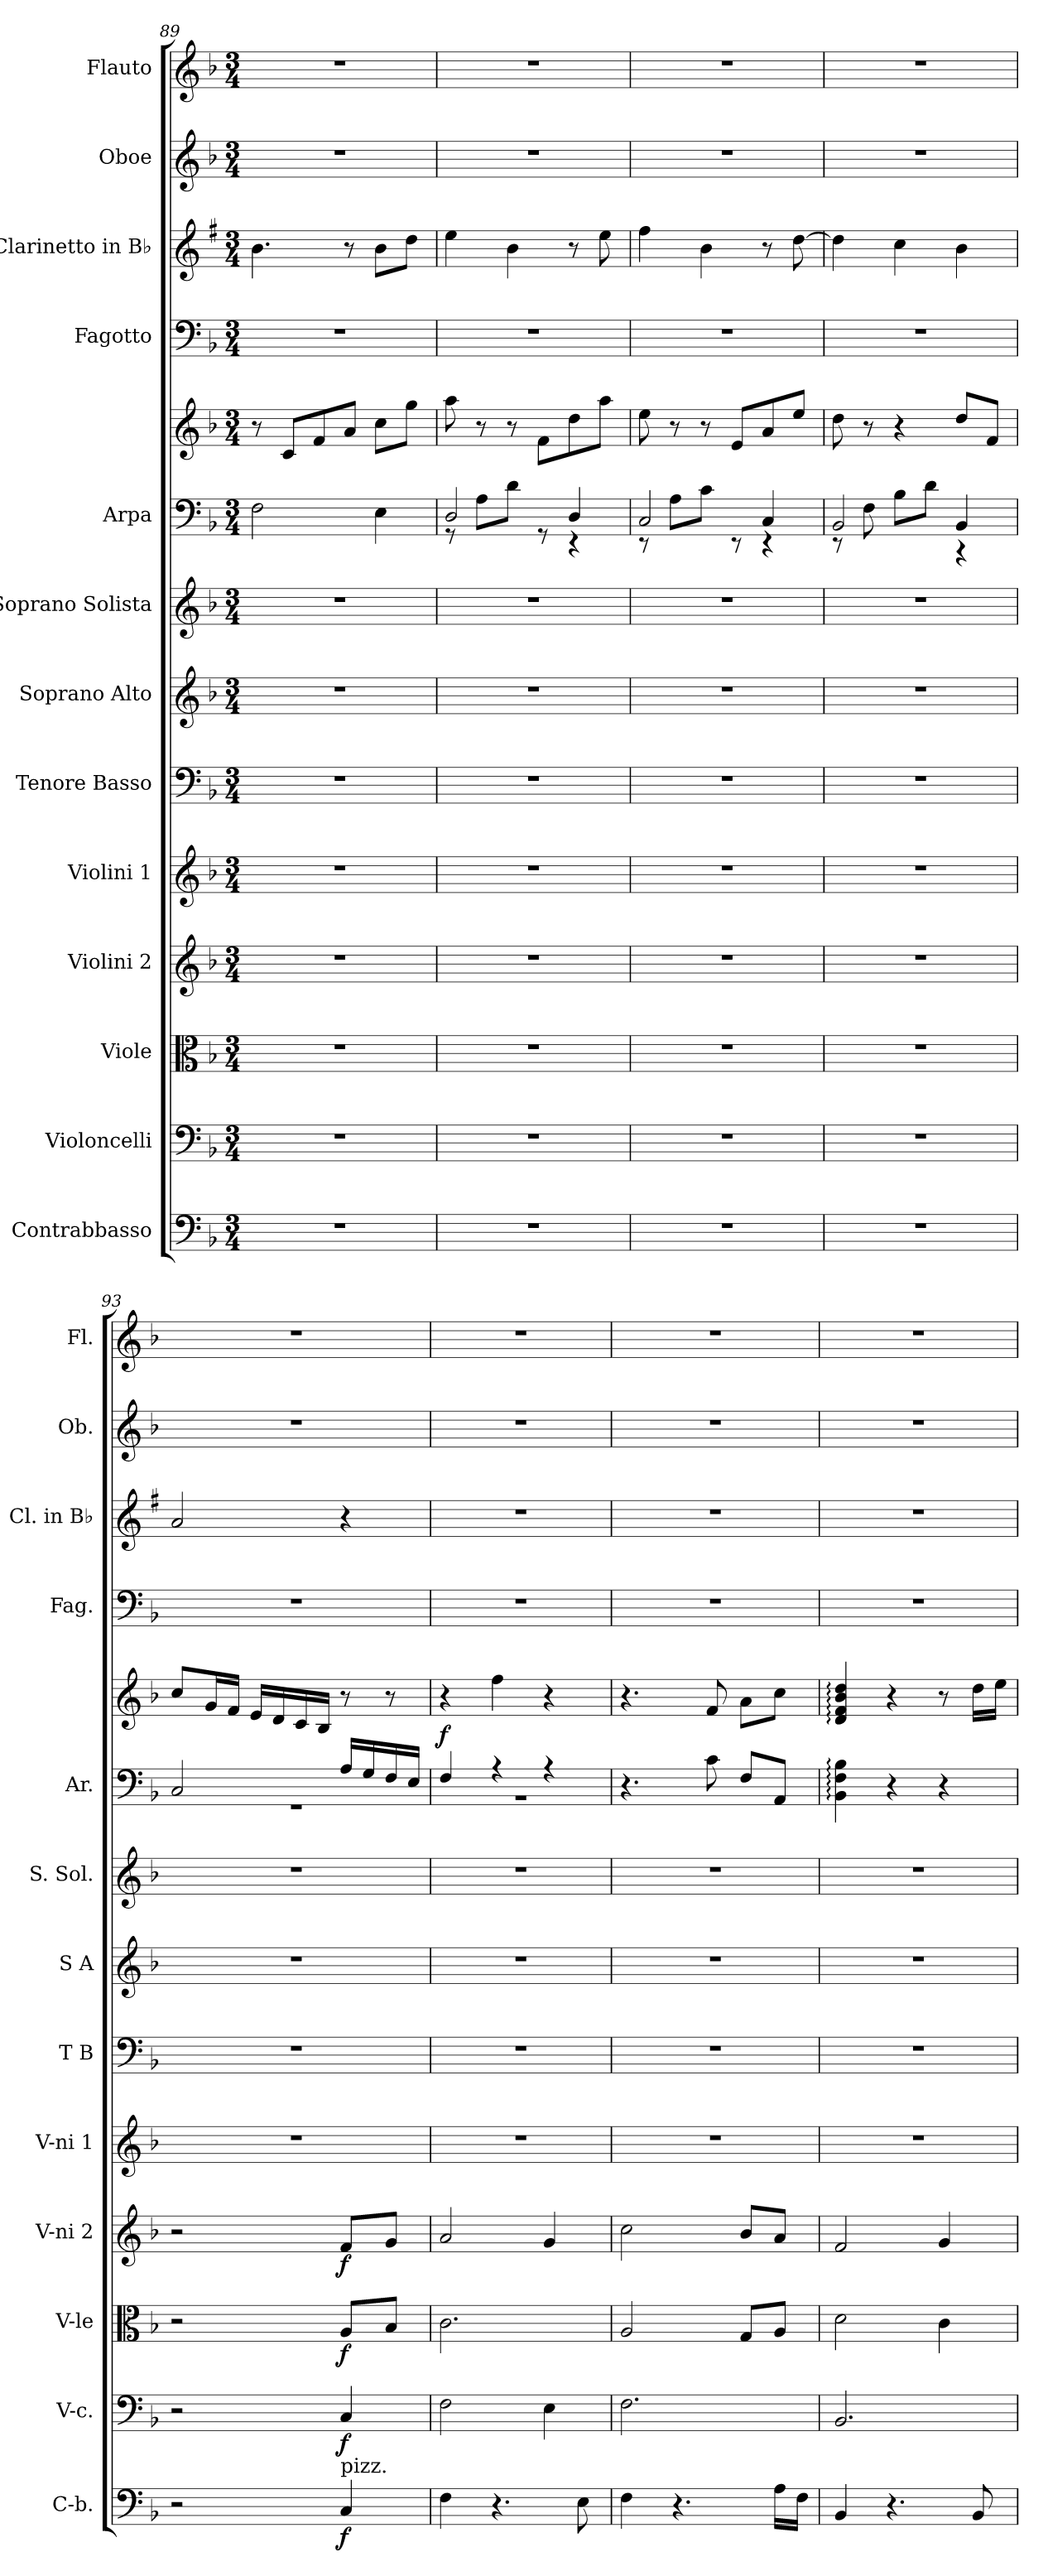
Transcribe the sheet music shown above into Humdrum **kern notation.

**kern	**dynam	**kern	**dynam	**kern	**dynam	**kern	**dynam	**kern	**kern	**kern	**kern	**kern	**kern	**dynam	**kern	**kern	**kern	**kern
*part13	*part13	*part12	*part12	*part11	*part11	*part10	*part10	*part9	*part8	*part7	*part6	*part5	*part5	*part5	*part4	*part3	*part2	*part1
*staff14	*staff14	*staff13	*staff13	*staff12	*staff12	*staff11	*staff11	*staff10	*staff9	*staff8	*staff7	*staff6	*staff5	*staff5/6	*staff4	*staff3	*staff2	*staff1
*I"Contrabbasso	*	*I"Violoncelli	*	*I"Viole	*	*I"Violini 2	*	*I"Violini 1	*I"Tenore Basso	*I"Soprano Alto	*I"Soprano Solista	*I"Arpa	*	*	*I"Fagotto	*I"Clarinetto in B♭	*I"Oboe	*I"Flauto
*I'C-b.	*	*I'V-c.	*	*I'V-le	*	*I'V-ni 2	*	*I'V-ni 1	*I'T B	*I'S A	*I'S. Sol.	*I'Ar.	*	*	*I'Fag.	*I'Cl. in B♭	*I'Ob.	*I'Fl.
*clefF4	*	*clefF4	*	*clefC3	*	*clefG2	*	*clefG2	*clefF4	*clefG2	*clefG2	*clefF4	*clefG2	*	*clefF4	*clefG2	*clefG2	*clefG2
*	*	*	*	*	*	*	*	*	*	*	*	*	*	*	*	*ITrd1c2	*	*
*k[b-]	*	*k[b-]	*	*k[b-]	*	*k[b-]	*	*k[b-]	*k[b-]	*k[b-]	*k[b-]	*k[b-]	*k[b-]	*	*k[b-]	*k[b-]	*k[b-]	*k[b-]
*M3/4	*	*M3/4	*	*M3/4	*	*M3/4	*	*M3/4	*M3/4	*M3/4	*M3/4	*M3/4	*M3/4	*	*M3/4	*M3/4	*M3/4	*M3/4
=89	=89	=89	=89	=89	=89	=89	=89	=89	=89	=89	=89	=89	=89	=89	=89	=89	=89	=89
2.r	.	2.r	.	2.r	.	2.r	.	2.r	2.r	2.r	2.r	2F	8r	.	2.r	4.a	2.r	2.r
.	.	.	.	.	.	.	.	.	.	.	.	.	8cL	.	.	.	.	.
.	.	.	.	.	.	.	.	.	.	.	.	.	8f	.	.	.	.	.
.	.	.	.	.	.	.	.	.	.	.	.	.	8aJ	.	.	8r	.	.
.	.	.	.	.	.	.	.	.	.	.	.	4E	8ccL	.	.	8aL	.	.
.	.	.	.	.	.	.	.	.	.	.	.	.	8ggJ	.	.	8ccJ	.	.
=90	=90	=90	=90	=90	=90	=90	=90	=90	=90	=90	=90	=90	=90	=90	=90	=90	=90	=90
*	*	*	*	*	*	*	*	*	*	*	*	*^	*	*	*	*	*	*
2.r	.	2.r	.	2.r	.	2.r	.	2.r	2.r	2.r	2.r	2D	8r	8aa	.	2.r	4dd	2.r	2.r
.	.	.	.	.	.	.	.	.	.	.	.	.	8AL	8r	.	.	.	.	.
.	.	.	.	.	.	.	.	.	.	.	.	.	8dJ	8r	.	.	4a	.	.
.	.	.	.	.	.	.	.	.	.	.	.	.	8r	8fL	.	.	.	.	.
.	.	.	.	.	.	.	.	.	.	.	.	4D	4r	8dd	.	.	8r	.	.
.	.	.	.	.	.	.	.	.	.	.	.	.	.	8aaJ	.	.	8dd	.	.
=91	=91	=91	=91	=91	=91	=91	=91	=91	=91	=91	=91	=91	=91	=91	=91	=91	=91	=91	=91
2.r	.	2.r	.	2.r	.	2.r	.	2.r	2.r	2.r	2.r	2C	8r	8ee	.	2.r	4ee	2.r	2.r
.	.	.	.	.	.	.	.	.	.	.	.	.	8AL	8r	.	.	.	.	.
.	.	.	.	.	.	.	.	.	.	.	.	.	8cJ	8r	.	.	4a	.	.
.	.	.	.	.	.	.	.	.	.	.	.	.	8r	8eL	.	.	.	.	.
.	.	.	.	.	.	.	.	.	.	.	.	4C	4r	8a	.	.	8r	.	.
.	.	.	.	.	.	.	.	.	.	.	.	.	.	8eeJ	.	.	[8cc	.	.
=92	=92	=92	=92	=92	=92	=92	=92	=92	=92	=92	=92	=92	=92	=92	=92	=92	=92	=92	=92
2.r	.	2.r	.	2.r	.	2.r	.	2.r	2.r	2.r	2.r	2BB-	8r	8dd	.	2.r	4cc]	2.r	2.r
.	.	.	.	.	.	.	.	.	.	.	.	.	8F	8r	.	.	.	.	.
.	.	.	.	.	.	.	.	.	.	.	.	.	8B-L	4r	.	.	4b-	.	.
.	.	.	.	.	.	.	.	.	.	.	.	.	8dJ	.	.	.	.	.	.
.	.	.	.	.	.	.	.	.	.	.	.	4BB-	4r	8ddL	.	.	4a	.	.
.	.	.	.	.	.	.	.	.	.	.	.	.	.	8fJ	.	.	.	.	.
=93	=93	=93	=93	=93	=93	=93	=93	=93	=93	=93	=93	=93	=93	=93	=93	=93	=93	=93	=93
2r	.	2r	.	2r	.	2r	.	2.r	2.r	2.r	2.r	2C	2.r	8ccL	.	2.r	2g	2.r	2.r
.	.	.	.	.	.	.	.	.	.	.	.	.	.	16gL	.	.	.	.	.
.	.	.	.	.	.	.	.	.	.	.	.	.	.	16fJJ	.	.	.	.	.
.	.	.	.	.	.	.	.	.	.	.	.	.	.	16eLL	.	.	.	.	.
.	.	.	.	.	.	.	.	.	.	.	.	.	.	16d	.	.	.	.	.
.	.	.	.	.	.	.	.	.	.	.	.	.	.	16c	.	.	.	.	.
.	.	.	.	.	.	.	.	.	.	.	.	.	.	16B-JJ	.	.	.	.	.
!LO:TX:a:t=pizz.	!	!	!	!	!	!	!	!	!	!	!	!	!	!	!	!	!	!	!
4C	f	4C	f	8AL	f	8fL	f	.	.	.	.	16ALL	.	8r	.	.	4r	.	.
.	.	.	.	.	.	.	.	.	.	.	.	16G	.	.	.	.	.	.	.
.	.	.	.	8B-J	.	8gJ	.	.	.	.	.	16F	.	8r	.	.	.	.	.
.	.	.	.	.	.	.	.	.	.	.	.	16EJJ	.	.	.	.	.	.	.
=94	=94	=94	=94	=94	=94	=94	=94	=94	=94	=94	=94	=94	=94	=94	=94	=94	=94	=94	=94
4F	.	2F	.	2.c	.	2a	.	2.r	2.r	2.r	2.r	4F	2.r	4r	f	2.r	2.r	2.r	2.r
4.r	.	.	.	.	.	.	.	.	.	.	.	4r	.	4ff	.	.	.	.	.
.	.	4E	.	.	.	4g	.	.	.	.	.	4r	.	4r	.	.	.	.	.
8E	.	.	.	.	.	.	.	.	.	.	.	.	.	.	.	.	.	.	.
*	*	*	*	*	*	*	*	*	*	*	*	*v	*v	*	*	*	*	*	*
=95	=95	=95	=95	=95	=95	=95	=95	=95	=95	=95	=95	=95	=95	=95	=95	=95	=95	=95
4F	.	2.F	.	2A	.	2cc	.	2.r	2.r	2.r	2.r	4.r	4.r	.	2.r	2.r	2.r	2.r
4.r	.	.	.	.	.	.	.	.	.	.	.	.	.	.	.	.	.	.
.	.	.	.	.	.	.	.	.	.	.	.	8c	8f	.	.	.	.	.
.	.	.	.	8GL	.	8b-L	.	.	.	.	.	8FL	8aL	.	.	.	.	.
16ALL	.	.	.	8AJ	.	8aJ	.	.	.	.	.	8AAJ	8ccJ	.	.	.	.	.
16FJJ	.	.	.	.	.	.	.	.	.	.	.	.	.	.	.	.	.	.
=96	=96	=96	=96	=96	=96	=96	=96	=96	=96	=96	=96	=96	=96	=96	=96	=96	=96	=96
4BB-	.	2.BB-	.	2d	.	2f	.	2.r	2.r	2.r	2.r	4BB-: 4F: 4B-:	4d: 4f: 4b-: 4dd:	.	2.r	2.r	2.r	2.r
4.r	.	.	.	.	.	.	.	.	.	.	.	4r	4r	.	.	.	.	.
.	.	.	.	4c	.	4g	.	.	.	.	.	4r	8r	.	.	.	.	.
8BB-	.	.	.	.	.	.	.	.	.	.	.	.	16ddLL	.	.	.	.	.
.	.	.	.	.	.	.	.	.	.	.	.	.	16eeJJ	.	.	.	.	.
=	=	=	=	=	=	=	=	=	=	=	=	=	=	=	=	=	=	=
*-	*-	*-	*-	*-	*-	*-	*-	*-	*-	*-	*-	*-	*-	*-	*-	*-	*-	*-
